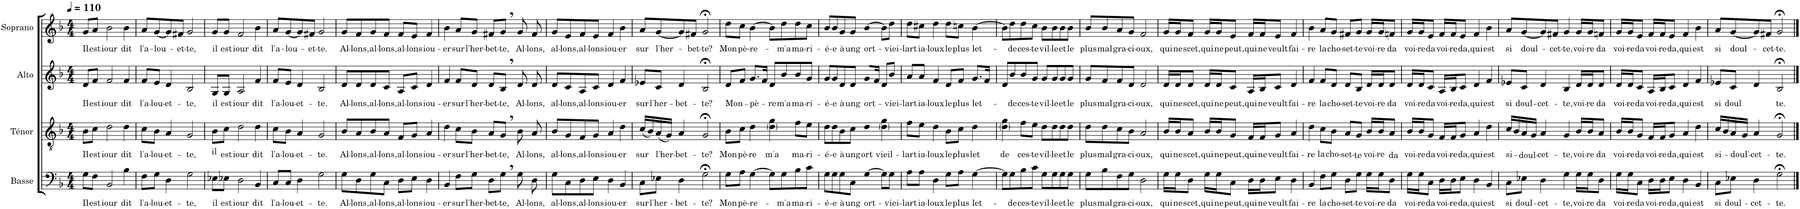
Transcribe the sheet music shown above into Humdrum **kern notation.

**kern	**text	**kern	**text	**kern	**text	**kern	**text
*part4	*part4	*part3	*part3	*part2	*part2	*part1	*part1
*staff4	*staff4	*staff3	*staff3	*staff2	*staff2	*staff1	*staff1
*I"Basse	*	*I"Ténor	*	*I"Alto	*	*I"Soprano	*
*I'B.	*	*I'T.	*	*I'A.	*	*I'S.	*
*clefF4	*	*clefGv2	*	*clefG2	*	*clefG2	*
*k[b-]	*	*k[b-]	*	*k[b-]	*	*k[b-]	*
*M4/4	*	*M4/4	*	*M4/4	*	*M4/4	*
*MM110	*	*MM110	*	*MM110	*	*MM110	*
=1	=1	=1	=1	=1	=1	=1	=1
!	!LO:LY:b	!	!LO:LY:b	!	!LO:LY:b	!	!LO:LY:b
8G\L	Il	8B-\L	Il	8d/L	Il	8g/L	Il
!	!LO:LY:b	!	!LO:LY:b	!	!LO:LY:b	!	!LO:LY:b
8F\J	est	8c\J	est	8f/J	est	8a/J	est
!	!LO:LY:b	!	!LO:LY:b	!	!LO:LY:b	!	!LO:LY:b
2BB-/	iour	2d\	iour	2f/	iour	2b-\	iour
!	!LO:LY:b	!	!LO:LY:b	!	!LO:LY:b	!	!LO:LY:b
4B-\	dit	4d\	dit	4f/	dit	4b-\	dit
=2	=2	=2	=2	=2	=2	=2	=2
!	!LO:LY:b	!	!LO:LY:b	!	!LO:LY:b	!	!LO:LY:b
8F\L	l'a-	8c\L	l'a-	8f/L	l'a-	8a/L	l'a-
!	!LO:LY:b	!	!LO:LY:b	!	!LO:LY:b	!	!LO:LY:b
8G\J	-lou-	8B-\J	-lou-	8e/J	-lou-	[8g/	-lou-
!	!LO:LY:b	!	!LO:LY:b	!	!LO:LY:b	!	!
4D\	-et-	4A/	-et-	4d/	-et-	8g/]	.
!	!	!	!	!	!	!	!LO:LY:b
.	.	.	.	.	.	8f#X/J	-et-
!	!LO:LY:b	!	!LO:LY:b	!	!LO:LY:b	!	!LO:LY:b
2G\	-te,	2G/	-te,	2B-/	-te,	2g/	-te,
=3	=3	=3	=3	=3	=3	=3	=3
!	!LO:LY:b	!	!LO:LY:b	!	!LO:LY:b	!	!LO:LY:b
8E-X\L	il	8B-\L	il	8G/L	il	8g/L	il
!	!LO:LY:b	!	!LO:LY:b	!	!LO:LY:b	!	!LO:LY:b
8E-X\J	est	8c\J	est	8G/J	est	8g/J	est
!	!LO:LY:b	!	!LO:LY:b	!	!LO:LY:b	!	!LO:LY:b
2D\	iour	2d\	iour	2A/	iour	2f/	iour
!	!LO:LY:b	!	!LO:LY:b	!	!LO:LY:b	!	!LO:LY:b
4BB-/	dit	4d\	dit	4f/	dit	4b-\	dit
=4	=4	=4	=4	=4	=4	=4	=4
!	!LO:LY:b	!	!LO:LY:b	!	!LO:LY:b	!	!LO:LY:b
8C/L	l'a-	8c\L	l'a-	8f/L	l'a-	8a/L	l'a-
!	!LO:LY:b	!	!LO:LY:b	!	!LO:LY:b	!	!LO:LY:b
8C/J	-lou-	8B-\J	-lou-	8e/J	-lou-	[8g/	-lou-
!	!LO:LY:b	!	!LO:LY:b	!	!LO:LY:b	!	!
4D\	-et-	4A/	-et-	4d/	-et-	8g/]	.
!	!	!	!	!	!	!	!LO:LY:b
.	.	.	.	.	.	8f#X/J	-et-
!	!LO:LY:b	!	!LO:LY:b	!	!LO:LY:b	!	!LO:LY:b
2G\	-te.	2G/	-te.	2B-/	-te.	2g/	-te.
=5	=5	=5	=5	=5	=5	=5	=5
!	!LO:LY:b	!	!LO:LY:b	!	!LO:LY:b	!	!LO:LY:b
8G\L	Al-	8B-/L	Al-	8d/L	Al-	8g/L	Al-
!	!LO:LY:b	!	!LO:LY:b	!	!LO:LY:b	!	!LO:LY:b
8D\	-lons,	8A/	-lons,	8d/	-lons,	8f/	-lons,
!	!LO:LY:b	!	!LO:LY:b	!	!LO:LY:b	!	!LO:LY:b
8G\	al-	8B-/	al-	8d/	al-	8g/	al-
!	!LO:LY:b	!	!LO:LY:b	!	!LO:LY:b	!	!LO:LY:b
8C\J	-lons,	8A/J	-lons,	8c/J	-lons,	8f/J	-lons,
!	!LO:LY:b	!	!LO:LY:b	!	!LO:LY:b	!	!LO:LY:b
8D\L	al-	8F/L	al-	8A/L	al-	8f/L	al-
!	!LO:LY:b	!	!LO:LY:b	!	!LO:LY:b	!	!LO:LY:b
8E\J	-lons	8G/J	-lons	8c/J	-lons	8e/J	-lons
!	!LO:LY:b	!	!LO:LY:b	!	!LO:LY:b	!	!LO:LY:b
4D\	iou-	4A/	iou-	4d/	iou-	4f/	iou-
=6	=6	=6	=6	=6	=6	=6	=6
!	!LO:LY:b	!	!LO:LY:b	!	!LO:LY:b	!	!LO:LY:b
4BB-/	-er	4d\	-er	4f/	-er	4b-\	-er
!	!LO:LY:b	!	!LO:LY:b	!	!LO:LY:b	!	!LO:LY:b
8F\L	sur	8c\L	sur	8f/L	sur	8a/L	sur
!	!LO:LY:b	!	!LO:LY:b	!	!LO:LY:b	!	!LO:LY:b
8G\J	l'her-	8B-\J	l'her-	8d/J	l'her-	8g/J	l'her-
!	!LO:LY:b	!	!LO:LY:b	!	!LO:LY:b	!	!LO:LY:b
8D\L	-bet-	8A/L	-bet-	8d/L	-bet-	8f#X/L	-bet-
!	!LO:LY:b	!	!LO:LY:b	!	!LO:LY:b	!	!LO:LY:b
8G,\J	-te,	8G,/J	-te,	8B-,/J	-te,	8g,/J	-te,
!	!LO:LY:b	!	!LO:LY:b	!	!LO:LY:b	!	!LO:LY:b
8G\	Al-	8B-\	Al-	8d/	Al-	8g/	Al-
!	!LO:LY:b	!	!LO:LY:b	!	!LO:LY:b	!	!LO:LY:b
8D\	-lons,	8A/	-lons,	8d/	-lons,	8f#/	-lons,
=7	=7	=7	=7	=7	=7	=7	=7
!	!LO:LY:b	!	!LO:LY:b	!	!LO:LY:b	!	!LO:LY:b
8G\L	al-	8B-/L	al-	8d/L	al-	8g/L	al-
!	!LO:LY:b	!	!LO:LY:b	!	!LO:LY:b	!	!LO:LY:b
8C\	-lons,	8G/	-lons,	8c/	-lons,	8e/	-lons,
!	!LO:LY:b	!	!LO:LY:b	!	!LO:LY:b	!	!LO:LY:b
8D\	al-	8F/	al-	8A/	al-	8f/	al-
!	!LO:LY:b	!	!LO:LY:b	!	!LO:LY:b	!	!LO:LY:b
8E\J	-lons	8G/J	-lons	8c/J	-lons	8e/J	-lons
!	!LO:LY:b	!	!LO:LY:b	!	!LO:LY:b	!	!LO:LY:b
4D\	iou-	4A/	iou-	4d/	iou-	4f/	iou-
!	!LO:LY:b	!	!LO:LY:b	!	!LO:LY:b	!	!LO:LY:b
4BB-/	-er	4d\	-er	4f/	-er	4b-\	-er
=8	=8	=8	=8	=8	=8	=8	=8
!	!LO:LY:b	!	!LO:LY:b	!	!LO:LY:b	!	!LO:LY:b
8C\L	sur	(16c/LL	sur	8e-X/L	sur	8a/L	sur
.	.	16B-/)	.	.	.	.	.
!	!LO:LY:b	!	!LO:LY:b	!	!LO:LY:b	!	!LO:LY:b
8E-X\J	l'her-	(16A/	l'her-	8c/J	l'her-	[8g/	l'her-
.	.	16G/JJ)	.	.	.	.	.
!	!LO:LY:b	!	!LO:LY:b	!	!LO:LY:b	!	!
4D\	-bet-	4A/	-bet-	4d/	-bet-	8g/]	.
!	!	!	!	!	!	!	!LO:LY:b
.	.	.	.	.	.	8f#X/J	-bet-
!	!LO:LY:b	!	!LO:LY:b	!	!LO:LY:b	!	!LO:LY:b
2G;<\	-te?	2G;</	-te?	2B-;</	-te?	2g;</	-te?
=9	=9	=9	=9	=9	=9	=9	=9
!	!LO:LY:b	!	!LO:LY:b	!	!LO:LY:b	!	!LO:LY:b
8G\L	Mon	8B-\L	Mon	8d/L	Mon-	8dd\L	Mon
!	!LO:LY:b	!	!LO:LY:b	!	!	!	!LO:LY:b
8A\J	pè-	8c\J	pè-	8f/J	.	8cc\J	pè-
!	!LO:LY:b	!	!LO:LY:b	!	!LO:LY:b	!	!LO:LY:b
[4G\	-re-	4d\	-re	8.g/L	-pè-	[4b-\	-re-
.	.	.	.	16f/Jk	.	.	.
!	!	!	!LO:LY:b	!	!LO:LY:b	!	!
8G\L]	.	4d\ 4g\	m'a	8d/L	-re	8b-\L]	.
!	!LO:LY:b	!	!	!	!LO:LY:b	!	!LO:LY:b
8G\	-m'a	.	.	8b-/	m'a	8dd\	-m'a
!	!LO:LY:b	!	!LO:LY:b	!	!LO:LY:b	!	!LO:LY:b
8B-\	ma-	8f\L	ma-	8b-/	ma-	8dd\	ma-
!	!LO:LY:b	!	!LO:LY:b	!	!LO:LY:b	!	!LO:LY:b
8c\J	-ri-	8e\J	-ri-	8g/J	-ri-	8cc\J	-ri-
=10	=10	=10	=10	=10	=10	=10	=10
!	!LO:LY:b	!	!LO:LY:b	!	!LO:LY:b	!	!LO:LY:b
8G\L	-é-	8d\L	-é-	8g/L	-é-	8b-/L	-é-
!	!LO:LY:b	!	!LO:LY:b	!	!LO:LY:b	!	!LO:LY:b
8G\	-e	8d\	-e	8g/	-e	8b-/	-e
!	!LO:LY:b	!	!LO:LY:b	!	!LO:LY:b	!	!LO:LY:b
8G\	à	8B-\	à	8d/	à	8g/	à
!	!LO:LY:b	!	!LO:LY:b	!	!LO:LY:b	!	!LO:LY:b
8C\J	ung	8c\J	ung	8d/J	ung	8g/J	ung
!	!LO:LY:b	!	!LO:LY:b	!	!LO:LY:b	!	!LO:LY:b
[4G	ort-	4d	ort	8.gL	ort-	[4b-	ort-
.	.	.	.	16f/Jk	.	.	.
!	!	!	!LO:LY:b	!	!	!	!
8G\L]	.	4d\ 4g\	vieil-	8d/L	.	8b-\L]	.
!	!LO:LY:b	!	!	!	!LO:LY:b	!	!LO:LY:b
8G\J	-viei-	.	.	8b-/J	-viei-	8dd\J	-viei-
=11	=11	=11	=11	=11	=11	=11	=11
!	!LO:LY:b	!	!LO:LY:b	!	!LO:LY:b	!	!LO:LY:b
8A\L	-lart	8f\L	-lart	8a/L	-lart	8dd\L	-lart
!	!LO:LY:b	!	!LO:LY:b	!	!LO:LY:b	!	!LO:LY:b
8A\J	ia-	8e\J	ia-	8a/J	ia-	8cc#X\J	ia-
!	!LO:LY:b	!	!LO:LY:b	!	!LO:LY:b	!	!LO:LY:b
4D\	-loux	4d\	-loux	4f/	-loux	4dd\	-loux
!	!LO:LY:b	!	!LO:LY:b	!	!LO:LY:b	!	!LO:LY:b
8G\L	le	8B-\L	le	8d/L	le	8dd\L	le
!	!LO:LY:b	!	!LO:LY:b	!	!LO:LY:b	!	!LO:LY:b
8A\J	plus	8c\J	plus	8f/J	plus	8ccn\J	plus
!	!LO:LY:b	!	!LO:LY:b	!	!LO:LY:b	!	!LO:LY:b
[4G\	let-	4d\	let	8.g/L	let-	[4b-\	let-
.	.	.	.	16f/Jk	.	.	.
=12	=12	=12	=12	=12	=12	=12	=12
!	!	!	!LO:LY:b	!	!	!	!
8G\L]	.	4d\ 4g\	de	8d/L	.	8b-\L]	.
!	!LO:LY:b	!	!	!	!LO:LY:b	!	!LO:LY:b
8G\	-de	.	.	8b-/	-de	8dd\	-de
!	!LO:LY:b	!	!LO:LY:b	!	!LO:LY:b	!	!LO:LY:b
8B-\	ces-	8f\L	ces-	8b-/	ces-	8dd\	ces-
!	!LO:LY:b	!	!LO:LY:b	!	!LO:LY:b	!	!LO:LY:b
8c\J	-te	8e\J	-te	8g/J	-te	8cc\J	-te
!	!LO:LY:b	!	!LO:LY:b	!	!LO:LY:b	!	!LO:LY:b
8G\L	vil-	8d\L	vil-	8g/L	vil-	8b-\L	vil-
!	!LO:LY:b	!	!LO:LY:b	!	!LO:LY:b	!	!LO:LY:b
8G\	-le	8d\	-le	8g/	-le	8b-\	-le
!	!LO:LY:b	!	!LO:LY:b	!	!LO:LY:b	!	!LO:LY:b
8G\	et	8d\	et	8g/	et	8b-\	et
!	!LO:LY:b	!	!LO:LY:b	!	!LO:LY:b	!	!LO:LY:b
8G\J	le	8d\J	le	8g/J	le	8b-\J	le
=13	=13	=13	=13	=13	=13	=13	=13
!	!LO:LY:b	!	!LO:LY:b	!	!LO:LY:b	!	!LO:LY:b
8G\L	plus	8d\L	plus	8g/L	plus	8b-/L	plus
!	!LO:LY:b	!	!LO:LY:b	!	!LO:LY:b	!	!LO:LY:b
8B-\	mal	8d\	mal	8f/	mal	8b-/	mal
!	!LO:LY:b	!	!LO:LY:b	!	!LO:LY:b	!	!LO:LY:b
8F\	gra-	8c\	gra-	8f/	gra-	8a/	gra-
!	!LO:LY:b	!	!LO:LY:b	!	!LO:LY:b	!	!LO:LY:b
8G\J	-ci-	8B-\J	-ci-	8d/J	-ci-	8g/J	-ci-
!	!LO:LY:b	!	!LO:LY:b	!	!LO:LY:b	!	!LO:LY:b
2D\	-oux,	2A/	-oux,	2d/	-oux,	2f/	-oux,
=14	=14	=14	=14	=14	=14	=14	=14
!	!LO:LY:b	!	!LO:LY:b	!	!LO:LY:b	!	!LO:LY:b
16G\LL	qui	16B-/LL	qui	16d/LL	qui	16g/LL	qui
!	!LO:LY:b	!	!LO:LY:b	!	!LO:LY:b	!	!LO:LY:b
16G\J	ne	16B-/J	ne	16d/J	ne	16g/J	ne
!	!LO:LY:b	!	!LO:LY:b	!	!LO:LY:b	!	!LO:LY:b
8D\J	scet,	8A/J	scet,	8d/J	scet,	8f/J	scet,
!	!LO:LY:b	!	!LO:LY:b	!	!LO:LY:b	!	!LO:LY:b
16G\LL	qui	16B-/LL	qui	16d/LL	qui	16g/LL	qui
!	!LO:LY:b	!	!LO:LY:b	!	!LO:LY:b	!	!LO:LY:b
16G\J	ne	16B-/J	ne	16d/J	ne	16g/J	ne
!	!LO:LY:b	!	!LO:LY:b	!	!LO:LY:b	!	!LO:LY:b
8C\J	peut,	8G/J	peut,	8c/J	peut,	8e/J	peut,
!	!LO:LY:b	!	!LO:LY:b	!	!LO:LY:b	!	!LO:LY:b
16D\LL	qui	16F/LL	qui	16A/LL	qui	16f/LL	qui
!	!LO:LY:b	!	!LO:LY:b	!	!LO:LY:b	!	!LO:LY:b
16D\J	ne	16F/J	ne	16B-/J	ne	16f/J	ne
!	!LO:LY:b	!	!LO:LY:b	!	!LO:LY:b	!	!LO:LY:b
8E\J	veult	8G/J	veult	8c/J	veult	8e/J	veult
!	!LO:LY:b	!	!LO:LY:b	!	!LO:LY:b	!	!LO:LY:b
4D\	fai-	4A/	fai-	4d/	fai-	4f/	fai-
=15	=15	=15	=15	=15	=15	=15	=15
!	!LO:LY:b	!	!LO:LY:b	!	!LO:LY:b	!	!LO:LY:b
4BB-/	-re	4d\	-re	4f/	-re	4b-\	-re
!	!LO:LY:b	!	!LO:LY:b	!	!LO:LY:b	!	!LO:LY:b
8F\L	la	8c\L	la	8f/L	la	8a/L	la
!	!LO:LY:b	!	!LO:LY:b	!	!LO:LY:b	!	!LO:LY:b
8G\J	cho-	8B-\J	cho-	8d/J	cho-	8g/J	cho-
!	!LO:LY:b	!	!LO:LY:b	!	!LO:LY:b	!	!LO:LY:b
8D\L	-set-	8A/L	-set-	8d/L	-set-	8f#X/L	-set-
!	!LO:LY:b	!	!LO:LY:b	!	!LO:LY:b	!	!LO:LY:b
8G\J	-te	8G/J	-te	8B-/J	-te	8g/J	-te
!	!LO:LY:b	!	!LO:LY:b	!	!LO:LY:b	!	!LO:LY:b
16G\LL	voi-	16B-/LL	voi-	16d/LL	voi-	16g/LL	voi-
!	!LO:LY:b	!	!LO:LY:b	!	!LO:LY:b	!	!LO:LY:b
16G\J	-re	16B-/J	-re	16d/J	-re	16g/J	-re
!	!LO:LY:b	!	!LO:LY:b	!	!LO:LY:b	!	!LO:LY:b
8D\J	da	8A/J	da	8d/J	da	8fn/J	da
=16	=16	=16	=16	=16	=16	=16	=16
!	!LO:LY:b	!	!LO:LY:b	!	!LO:LY:b	!	!LO:LY:b
16G\LL	voi-	16B-/LL	voi-	16d/LL	voi-	16g/LL	voi-
!	!LO:LY:b	!	!LO:LY:b	!	!LO:LY:b	!	!LO:LY:b
16G\J	-re	16B-/J	-re	16d/J	-re	16g/J	-re
!	!LO:LY:b	!	!LO:LY:b	!	!LO:LY:b	!	!LO:LY:b
8C\J	da	8G/J	da	8c/J	da	8e/J	da
!	!LO:LY:b	!	!LO:LY:b	!	!LO:LY:b	!	!LO:LY:b
16D\LL	voi-	16F/LL	voi-	16A/LL	voi-	16f/LL	voi-
!	!LO:LY:b	!	!LO:LY:b	!	!LO:LY:b	!	!LO:LY:b
16D\J	-re	16F/J	-re	16B-/J	-re	16f/J	-re
!	!LO:LY:b	!	!LO:LY:b	!	!LO:LY:b	!	!LO:LY:b
8E\J	da,	8G/J	da,	8c/J	da,	8e/J	da,
!	!LO:LY:b	!	!LO:LY:b	!	!LO:LY:b	!	!LO:LY:b
4D\	qui	4A/	qui	4d/	qui	4f/	qui
!	!LO:LY:b	!	!LO:LY:b	!	!LO:LY:b	!	!LO:LY:b
4BB-/	est	4d\	est	4f/	est	4b-\	est
=17	=17	=17	=17	=17	=17	=17	=17
!	!LO:LY:b	!	!LO:LY:b	!	!LO:LY:b	!	!LO:LY:b
8C\L	si	16c/LL	si-	8e-X/L	si	8a/L	si
.	.	16B-/	.	.	.	.	.
!	!LO:LY:b	!	!LO:LY:b	!	!LO:LY:b	!	!LO:LY:b
8E-X\J	doul-	16A/	-doul-	8c/J	doul-	[8g/	doul-
.	.	16G/JJ	.	.	.	.	.
!	!LO:LY:b	!	!LO:LY:b	!	!LO:LY:b	!	!
4D\	-cet-	4A/	-cet-	4d/	-cet-	8g/]	.
!	!	!	!	!	!	!	!LO:LY:b
.	.	.	.	.	.	8f#X/J	-cet-
!	!LO:LY:b	!	!LO:LY:b	!	!LO:LY:b	!	!LO:LY:b
4G\	-te,	4G/	-te,	4B-/	-te,	4g/	-te,
!	!LO:LY:b	!	!LO:LY:b	!	!LO:LY:b	!	!LO:LY:b
16G\LL	voi-	16B-/LL	voi-	16d/LL	voi-	16g/LL	voi-
!	!LO:LY:b	!	!LO:LY:b	!	!LO:LY:b	!	!LO:LY:b
16G\J	-re	16B-/J	-re	16d/J	-re	16g/J	-re
!	!LO:LY:b	!	!LO:LY:b	!	!LO:LY:b	!	!LO:LY:b
8D\J	da	8A/J	da	8d/J	da	8fn/J	da
=18	=18	=18	=18	=18	=18	=18	=18
!	!LO:LY:b	!	!LO:LY:b	!	!LO:LY:b	!	!LO:LY:b
16G\LL	voi-	16B-/LL	voi-	16d/LL	voi-	16g/LL	voi-
!	!LO:LY:b	!	!LO:LY:b	!	!LO:LY:b	!	!LO:LY:b
16G\J	-re	16B-/J	-re	16d/J	-re	16g/J	-re
!	!LO:LY:b	!	!LO:LY:b	!	!LO:LY:b	!	!LO:LY:b
8C\J	da	8G/J	da	8c/J	da	8e/J	da
!	!LO:LY:b	!	!LO:LY:b	!	!LO:LY:b	!	!LO:LY:b
16D\LL	voi-	16F/LL	voi-	16A/LL	voi-	16f/LL	voi-
!	!LO:LY:b	!	!LO:LY:b	!	!LO:LY:b	!	!LO:LY:b
16D\J	-re	16F/J	-re	16B-/J	-re	16f/J	-re
!	!LO:LY:b	!	!LO:LY:b	!	!LO:LY:b	!	!LO:LY:b
8E\J	da,	8G/J	da,	8c/J	da,	8e/J	da,
!	!LO:LY:b	!	!LO:LY:b	!	!LO:LY:b	!	!LO:LY:b
4D\	qui	4A/	qui	4d/	qui	4f/	qui
!	!LO:LY:b	!	!LO:LY:b	!	!LO:LY:b	!	!LO:LY:b
4BB-/	est	4d\	est	4f/	est	4b-\	est
=19	=19	=19	=19	=19	=19	=19	=19
!	!LO:LY:b	!	!LO:LY:b	!	!LO:LY:b	!	!LO:LY:b
8C\L	si	16c/LL	si-	8e-X/L	si	8a/L	si
.	.	16B-/	.	.	.	.	.
!	!LO:LY:b	!	!LO:LY:b	!	!LO:LY:b	!	!LO:LY:b
8E-X\J	doul-	16A/	-doul'-	8c/J	doul	[8g/	doul-
.	.	16G/JJ	.	.	.	.	.
!	!LO:LY:b	!	!LO:LY:b	!	!	!	!
4D\	-cet-	4A/	-cet-	4d/	.	8g/]	.
!	!	!	!	!	!	!	!LO:LY:b
.	.	.	.	.	.	8f#X/J	-cet-
!	!LO:LY:b	!	!LO:LY:b	!	!LO:LY:b	!	!LO:LY:b
2G;<\	-te.	2G;</	-te.	2B-;</	-te.	2g;</	-te.
==	==	==	==	==	==	==	==
*-	*-	*-	*-	*-	*-	*-	*-
